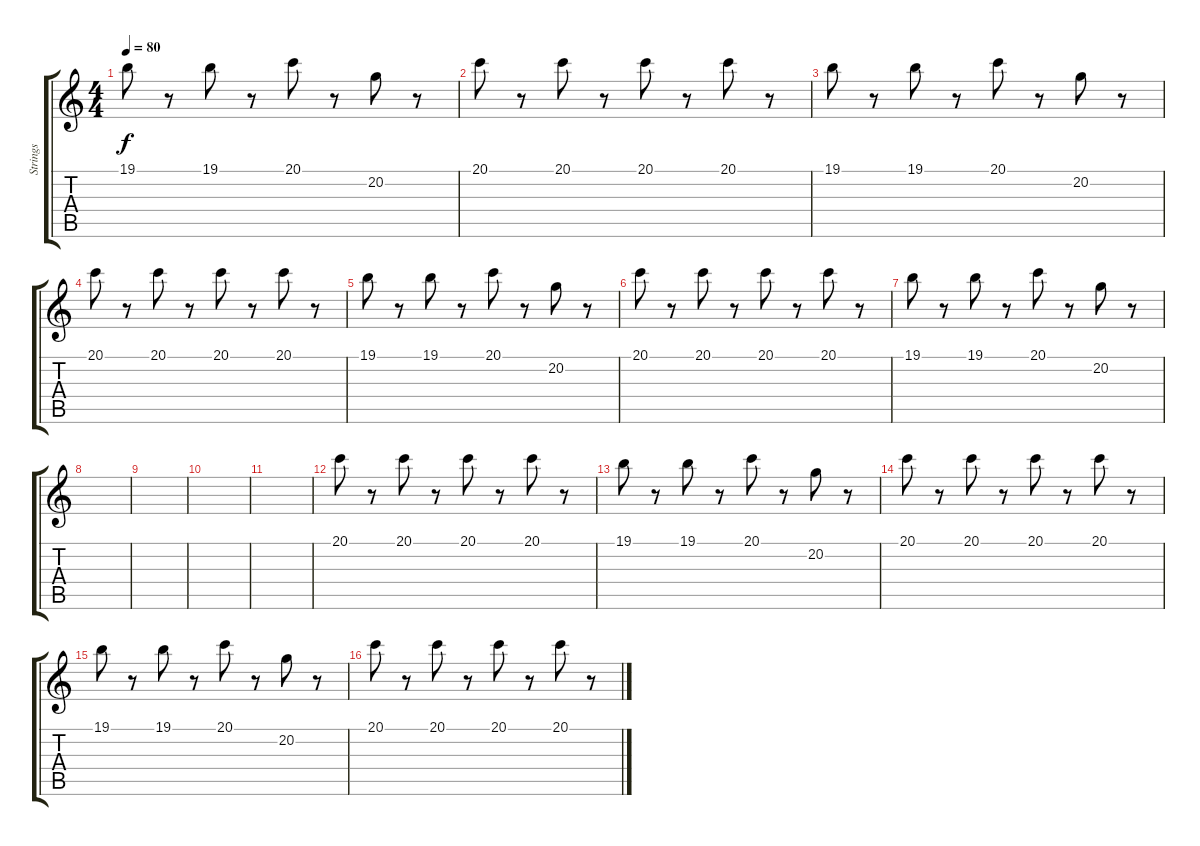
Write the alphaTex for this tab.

\track ("Strings" "Strings") {instrument tremolostrings}
\staff {score tabs}
\tuning (E4 B3 G3 D3 A2 E2) {hide}
\ts (4 4)
\tempo 80
\clef g2
\ks c
19.1.8{dy f} r.8 19.1.8 r.8 20.1.8 r.8 20.2.8 r.8 |
20.1.8 r.8 20.1.8 r.8 20.1.8 r.8 20.1.8 r.8 |
19.1.8 r.8 19.1.8 r.8 20.1.8 r.8 20.2.8 r.8 |
20.1.8 r.8 20.1.8 r.8 20.1.8 r.8 20.1.8 r.8 |
19.1.8 r.8 19.1.8 r.8 20.1.8 r.8 20.2.8 r.8 |
20.1.8 r.8 20.1.8 r.8 20.1.8 r.8 20.1.8 r.8 |
19.1.8 r.8 19.1.8 r.8 20.1.8 r.8 20.2.8 r.8 |
|
|
|
|
20.1.8 r.8 20.1.8 r.8 20.1.8 r.8 20.1.8 r.8 |
19.1.8 r.8 19.1.8 r.8 20.1.8 r.8 20.2.8 r.8 |
20.1.8 r.8 20.1.8 r.8 20.1.8 r.8 20.1.8 r.8 |
19.1.8 r.8 19.1.8 r.8 20.1.8 r.8 20.2.8 r.8 |
20.1.8 r.8 20.1.8 r.8 20.1.8 r.8 20.1.8 r.8
